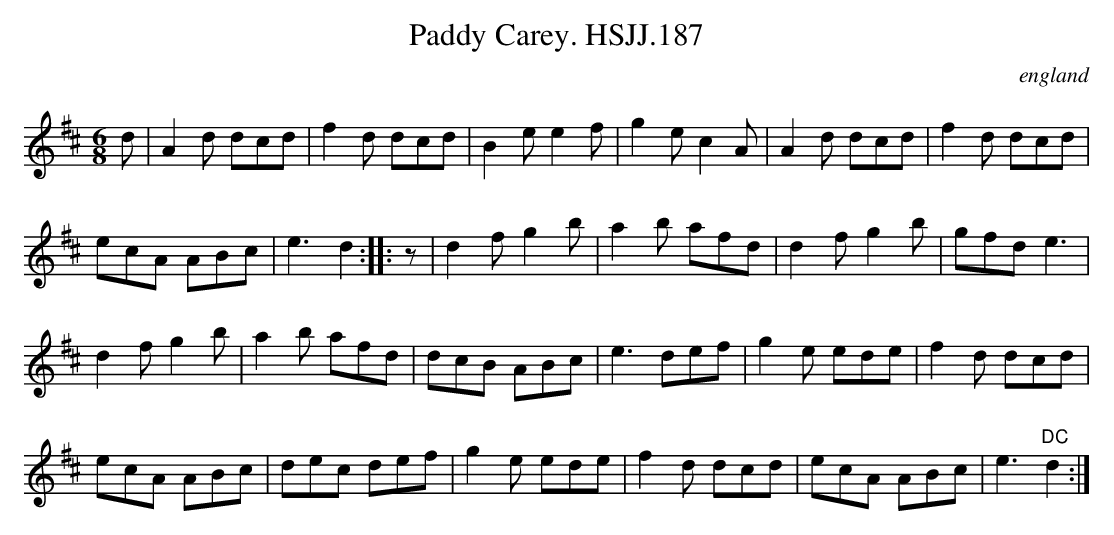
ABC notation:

X:1
T:Paddy Carey. HSJJ.187
O:england
M:6/8
L:1/8
K:D
d|A2d dcd|f2d dcd|B2ee2f|g2ec2A|A2d dcd|f2d dcd|
ecA ABc|e3d2:||:z|d2fg2b|a2b afd|d2fg2b|gfde3|
d2fg2b|a2b afd|dcB ABc|e3def|g2e ede|f2d dcd|
ecA ABc|dec def|g2e ede|f2d dcd|ecA ABc|e3"DC"d2:|]
